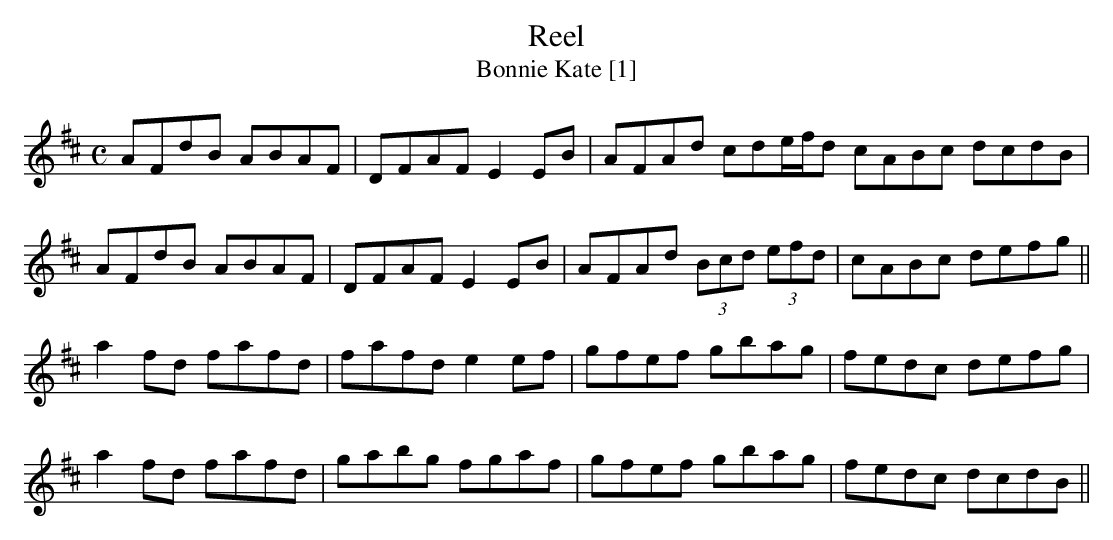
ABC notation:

X:1
T:Reel
T:Bonnie Kate [1]
M:C
L:1/8
K:D
AFdB ABAF|DFAF E2 EB|AFAd cde/f/d cABc dcdB|
AFdB ABAF|DFAF E2 EB|AFAd (3Bcd (3efd|cABc defg||
a2 fd fafd|fafd e2 ef|gfef gbag|fedc defg|
a2 fd fafd|gabg fgaf|gfef gbag|fedc dcdB||
